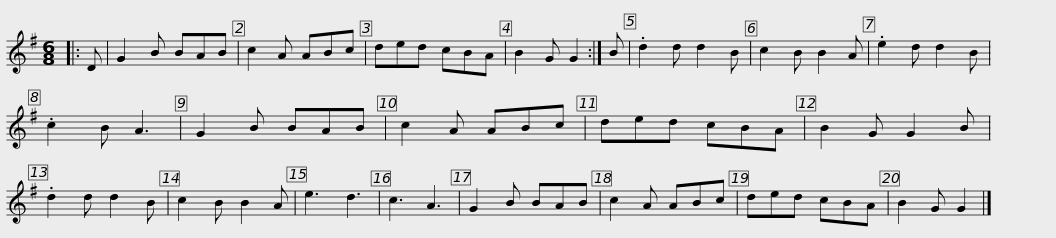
X:1
L:1/8
M:6/8
I:linebreak $
K:G
V:1 treble
V:1
|: D | G2 B BAB | c2 A ABc | ded cBA | B2 G G2 :| %5
 B | .d2 d d2 B | c2 B B2 A | .e2 d d2 B | .c2 B A3 |$ %10
 G2 B BAB | c2 A ABc | ded cBA | B2 G G2 B | .d2 d d2 B | %15
 c2 B B2 A | e3 d3 | c3 A3 | G2 B BAB |$ c2 A ABc | %20
 ded cBA | B2 G G2 |] %22
